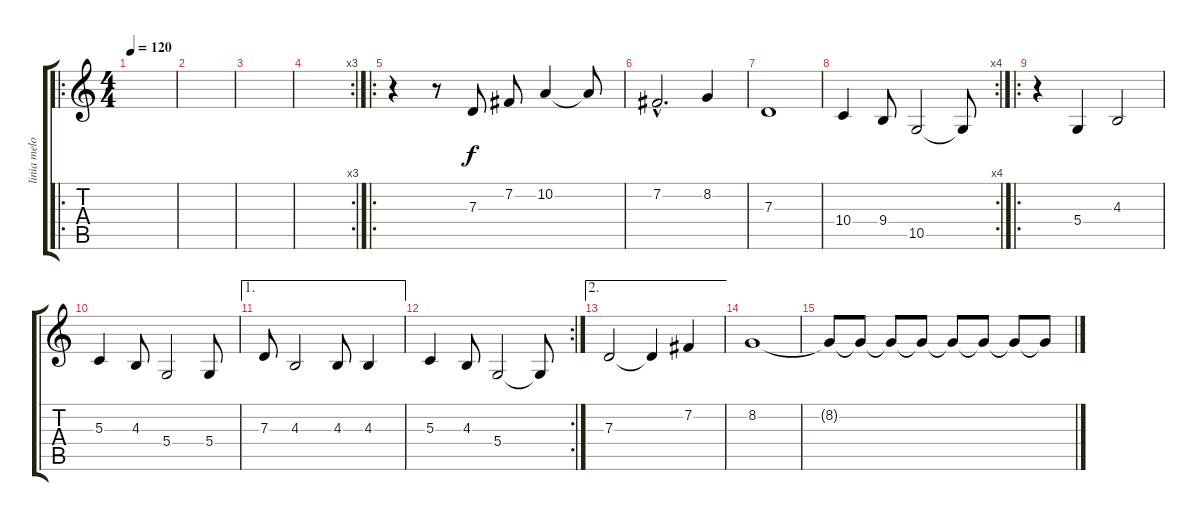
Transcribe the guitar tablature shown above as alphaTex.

\track ("linia melodyczna" "linia melo") {instrument stringensemble1}
\staff {score tabs}
\tuning (E4 B3 G3 D3 A2 E2) {hide}
\ro
\ts (4 4)
\tempo 120
\clef g2
\ks c
|
|
|
\rc 3
|
\ro
r.4 r.8 7.3.8 7.2.8 10.2.4 10.2{t}.8 |
7.2{hac}.2{d} 8.2.4 |
7.3.1 |
\rc 4
10.4.4 9.4.8 10.5.2 10.5{t}.8 |
\ro
r.4 5.4.4 4.3.2 |
5.3.4 4.3.8 5.4.2 5.4.8 |
\ae 1
7.3.8 4.3.2 4.3.8 4.3.4 |
\rc 2
5.3.4 4.3.8 5.4.2 5.4{t}.8 |
\ae 2
7.3.2 7.3{t}.4 7.2.4 |
8.2.1 |
8.2{t}.8{volume 14} 8.2{t}.8{volume 13} 8.2{t}.8{volume 11} 8.2{t}.8{volume 10} 8.2{t}.8{volume 8} 8.2{t}.8{volume 5} 8.2{t}.8{volume 3} 8.2{t}.8{volume 0}
